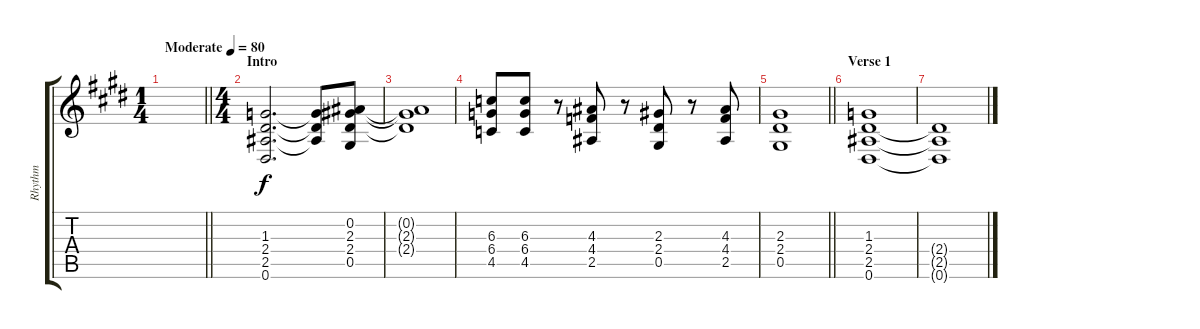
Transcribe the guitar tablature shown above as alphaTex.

\track ("Rhythm" "Rhythm") {instrument overdrivenguitar}
\staff {score tabs}
\tuning (Eb4 Bb3 Gb3 Db3 Ab2 Eb2) {hide}
\ts (1 4)
\tempo (80 "Moderate")
\clef g2
\barLineRight lightlight
\ks e
|
\ts (4 4)
\section ("" "Intro")
(1.3 2.4 2.5 0.6).2{d} (1.3{t} 2.4{t} 2.5{t}).8 (0.2 2.3 2.4 0.5).8 |
(0.2{t} 2.3{t} 2.4{t}).1 |
(6.3 6.4 4.5).8 (6.3 6.4 4.5).8 r.8 (4.3 4.4 2.5).8 r.8 (2.3 2.4 0.5).8 r.8 (4.3 4.4 2.5).8 |
\barLineRight lightlight
(2.3 2.4 0.5).1 |
\section ("" "Verse 1")
(1.3 2.4 2.5 0.6).1{volume 0} |
(2.4{t} 2.5{t} 0.6{t}).1
